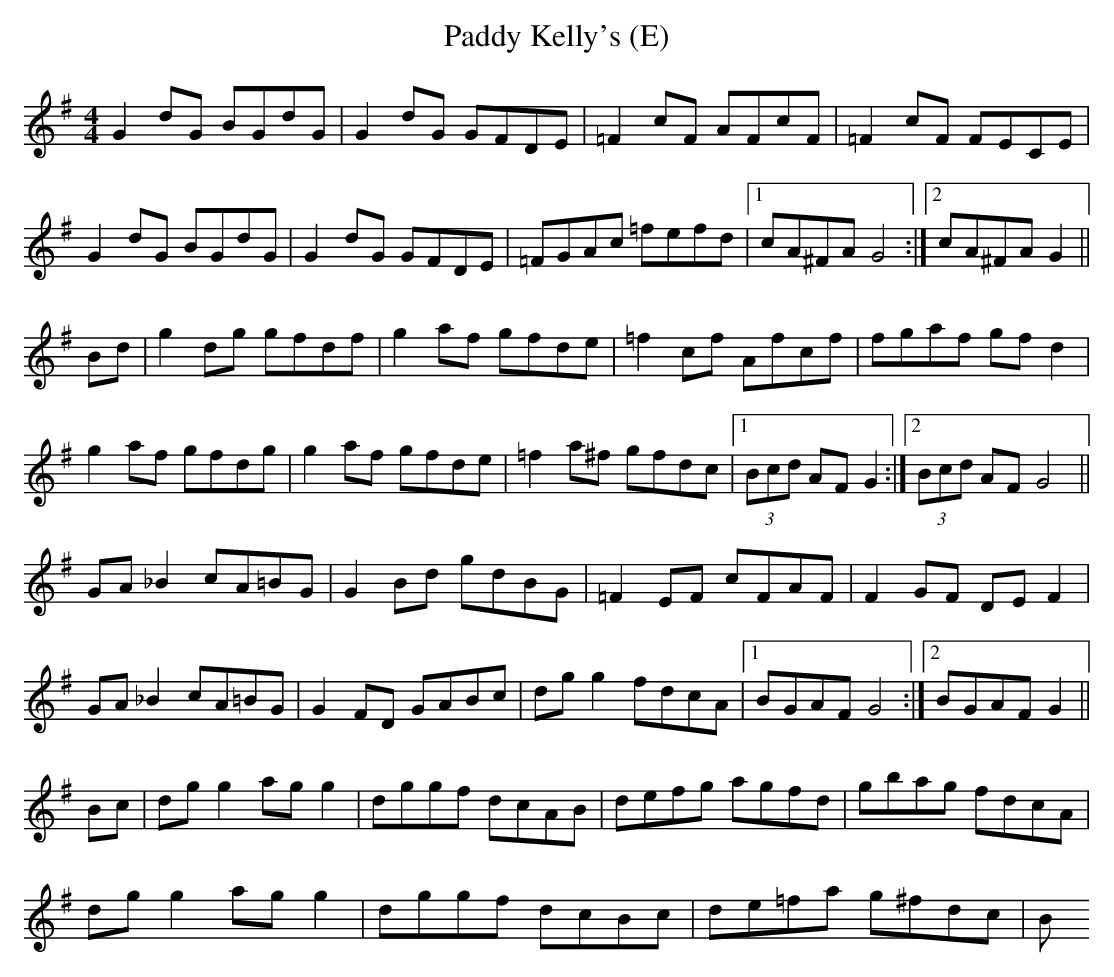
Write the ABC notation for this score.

X:1
T: Paddy Kelly's (E)
L: 1/8
M: 4/4
K: G
G2 dG BGdG |G2 dG GFDE |=F2 cF AFcF |=F2 cF FECE|
G2 dG BGdG | G2 dG GFDE | =FGAc =fefd |1 cA^FA G4 :|2\
cA^FA G2 ||
Bd | g2 dg gfdf | g2 af gfde | =f2 cf Afcf | fgaf gf d2 |
g2 af gfdg|g2 af gfde|=f2 a^f gfdc|1 (3Bcd AF G2:|2\
(3Bcd AF G4 ||
GA _B2 cA=BG | G2 Bd gdBG | =F2 EF cFAF | F2 GF DE F2 |
GA _B2 cA=BG | G2 FD GABc | dg g2 fdcA |1 BGAF G4 :|2\
BGAF G2 ||
Bc | dg g2 ag g2 | dggf dcAB | defg agfd | gbag fdcA |
dg g2 ag g2 | dggf dcBc | de=fa g^fdc | B
